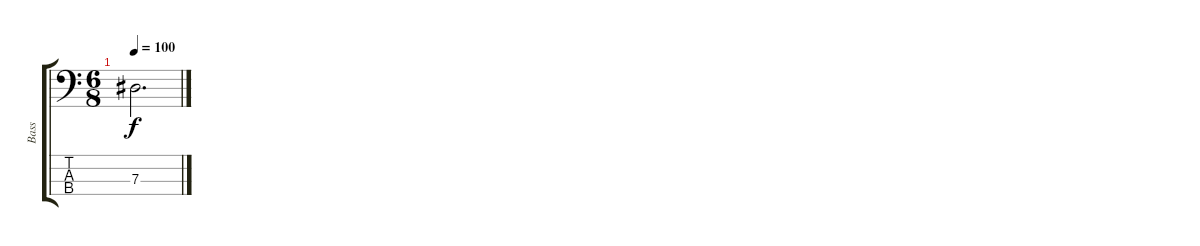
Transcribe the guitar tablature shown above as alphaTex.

\track ("Bass" "Bass") {instrument electricbassfinger}
\staff {score tabs}
\tuning (Gb2 Db2 Ab1 Eb1) {hide}
\ts (6 8)
\tempo 100
\clef f4
\ks c
7.3{t}.2{d dy f}
